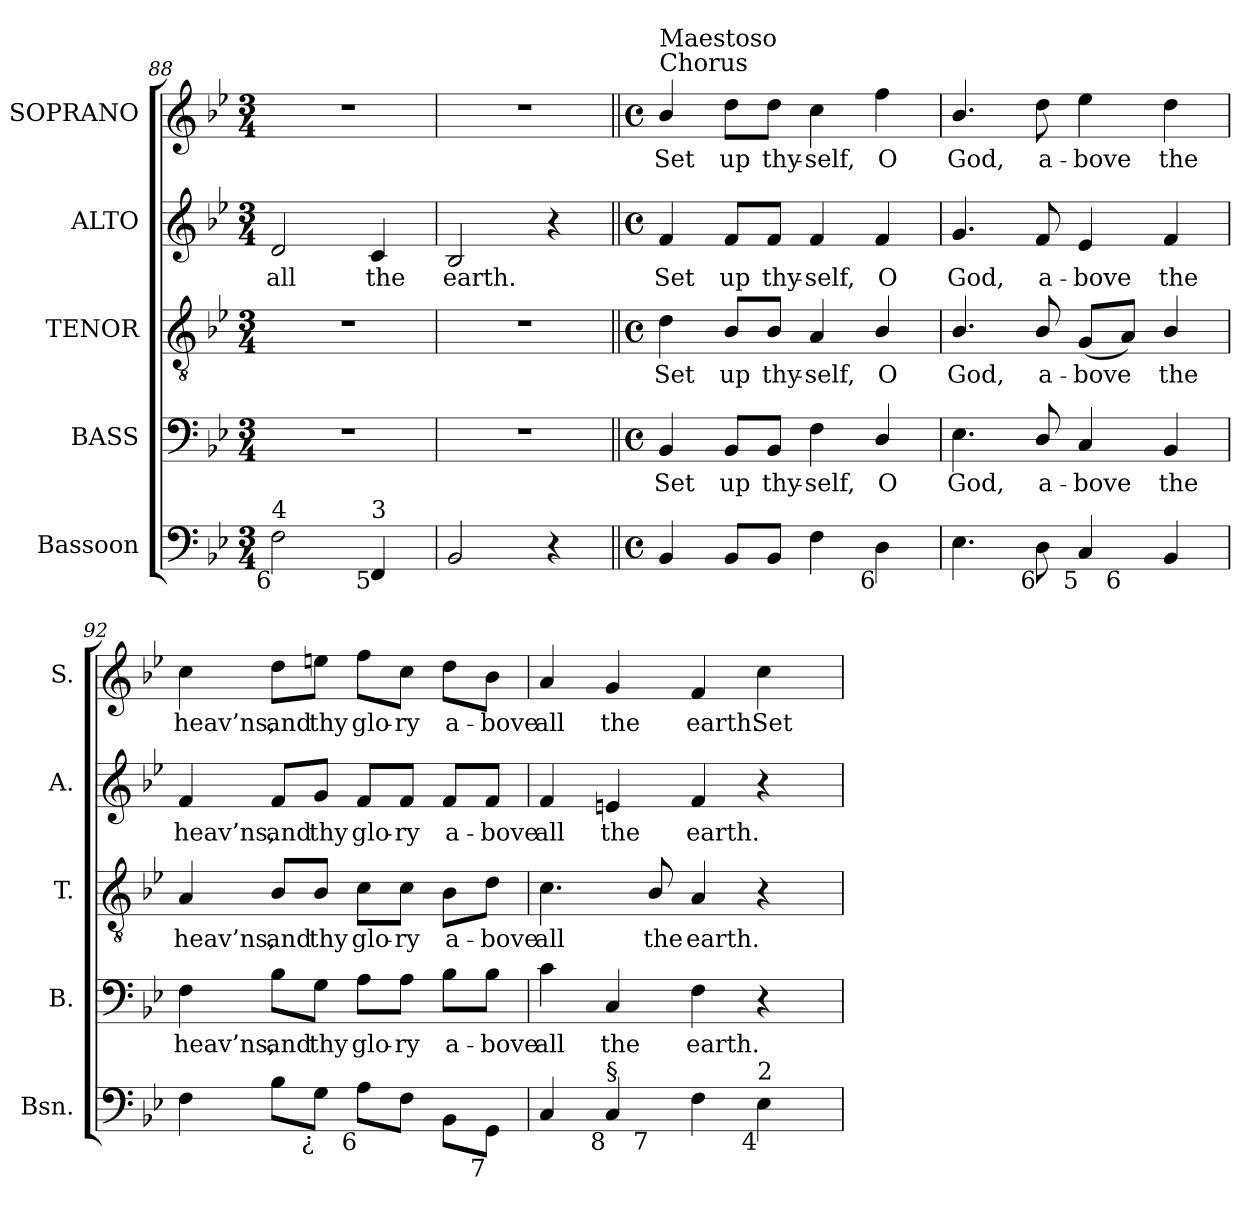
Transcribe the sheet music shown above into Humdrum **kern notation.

**kern	**kern	**text	**kern	**text	**kern	**text	**kern	**text
*part5	*part4	*part4	*part3	*part3	*part2	*part2	*part1	*part1
*staff5	*staff4	*staff4	*staff3	*staff3	*staff2	*staff2	*staff1	*staff1
*I"Bassoon	*I"BASS	*	*I"TENOR	*	*I"ALTO	*	*I"SOPRANO	*
*I'Bsn.	*I'B.	*	*I'T.	*	*I'A.	*	*I'S.	*
*clefF4	*clefF4	*	*clefGv2	*	*clefG2	*	*clefG2	*
*	*	*	*ITrd7c12	*	*	*	*	*
*k[b-e-]	*k[b-e-]	*	*k[b-e-]	*	*k[b-e-]	*	*k[b-e-]	*
*B-:	*B-:	*	*B-:	*	*B-:	*	*B-:	*
*M3/4	*M3/4	*	*M3/4	*	*M3/4	*	*M3/4	*
=88	=88	=88	=88	=88	=88	=88	=88	=88
!	!LO:N:vis=1	!	!LO:N:vis=1	!	!	!	!	!
!LO:TX:b:rj:t=6	!	!	!	!	!	!	!	!
!LO:TX:t=4	!	!	!	!	!	!	!	!
!	!	!	!	!	!	!LO:LY:b:color=#000000	!LO:N:vis=1	!
2Fi\	2.r	.	2.r	.	2di/	all	2.r	.
!LO:TX:b:rj:t=5	!	!	!	!	!	!	!	!
!LO:TX:t=3	!	!	!	!	!	!	!	!
!	!	!	!	!	!	!LO:LY:b:color=#000000	!	!
4FFi/	.	.	.	.	4ci/	the	.	.
=89	=89	=89	=89	=89	=89	=89	=89	=89
!	!LO:N:vis=1	!	!LO:N:vis=1	!	!	!	!	!
!	!	!	!	!	!	!LO:LY:b:color=#000000	!LO:N:vis=1	!
2BB-i/	2.r	.	2.r	.	2B-i/	earth.	2.r	.
4r	.	.	.	.	4r	.	.	.
!!LO:PB:g=z
=90||	=90||	=90||	=90||	=90||	=90||	=90||	=90||	=90||
*M4/4	*M4/4	*	*M4/4	*	*M4/4	*	*M4/4	*
*met(c)	*met(c)	*	*met(c)	*	*met(c)	*	*met(c)	*
!	!	!LO:LY:b:color=#000000	!	!	!	!	!	!
!	!	!	!	!LO:LY:b:color=#000000	!	!	!	!
!	!	!	!	!	!	!LO:LY:b:color=#000000	!	!
!	!	!	!	!	!	!	!LO:TX:a:t=Chorus	!
!	!	!	!	!	!	!	!LO:TX:t=Maestoso	!
!	!	!	!	!	!	!	!	!LO:LY:b:color=#000000
4BB-i/	4BB-i/	Set	4Di\	Set	4fi/	Set	4b-i/	Set
!	!	!LO:LY:b:color=#000000	!	!	!	!	!	!
!	!	!	!	!LO:LY:b:color=#000000	!	!	!	!
!	!	!	!	!	!	!LO:LY:b:color=#000000	!	!
!	!	!	!	!	!	!	!	!LO:LY:b:color=#000000
8BB-i/L	8BB-i/L	up	8BB-i/L	up	8fi/L	up	8ddi\L	up
!	!	!LO:LY:b:color=#000000	!	!	!	!	!	!
!	!	!	!	!LO:LY:b:color=#000000	!	!	!	!
!	!	!	!	!	!	!LO:LY:b:color=#000000	!	!
!	!	!	!	!	!	!	!	!LO:LY:b:color=#000000
8BB-i/J	8BB-i/J	thy-	8BB-i/J	thy-	8fi/J	thy-	8ddi\J	thy-
!	!	!LO:LY:b:color=#000000	!	!	!	!	!	!
!	!	!	!	!LO:LY:b:color=#000000	!	!	!	!
!	!	!	!	!	!	!LO:LY:b:color=#000000	!	!
!	!	!	!	!	!	!	!	!LO:LY:b:color=#000000
4Fi\	4Fi\	-self,	4AAi/	-self,	4fi/	-self,	4cci\	-self,
!	!	!LO:LY:b:color=#000000	!	!	!	!	!	!
!	!	!	!	!LO:LY:b:color=#000000	!	!	!	!
!	!	!	!	!	!	!LO:LY:b:color=#000000	!	!
!LO:TX:b:rj:t=6	!	!	!	!	!	!	!	!
!	!	!	!	!	!	!	!	!LO:LY:b:color=#000000
4Di\	4Di/	O	4BB-i/	O	4fi/	O	4ffi\	O
=91	=91	=91	=91	=91	=91	=91	=91	=91
!	!	!LO:LY:b:color=#000000	!	!	!	!	!	!
!	!	!	!	!LO:LY:b:color=#000000	!	!	!	!
!	!	!	!	!	!	!LO:LY:b:color=#000000	!	!
!	!	!	!	!	!	!	!	!LO:LY:b:color=#000000
*^	*	*	*	*	*	*	*	*
4.E-i\	2ryy	4.E-i\	God,	4.BB-i/	God,	4.gi/	God,	4.b-i/	God,
!	!	!	!LO:LY:b:color=#000000	!	!	!	!	!	!
!	!	!	!	!	!LO:LY:b:color=#000000	!	!	!	!
!	!	!	!	!	!	!	!LO:LY:b:color=#000000	!	!
!LO:TX:b:rj:t=6	!	!	!	!	!	!	!	!	!
!	!	!	!	!	!	!	!	!	!LO:LY:b:color=#000000
8Di\	.	8Di/	a-	8BB-i/	a-	8fi/	a-	8ddi\	a-
!	!	!	!LO:LY:b:color=#000000	!	!	!	!	!	!
!	!	!	!	!	!LO:LY:b:color=#000000	!	!	!	!
!	!	!	!	!	!	!	!LO:LY:b:color=#000000	!	!
!LO:TX:b:rj:t=5	!	!	!	!	!	!	!	!	!
!	!	!	!	!	!	!	!	!	!LO:LY:b:color=#000000
4Ci/	8ryy	4Ci/	-bove	(8GGi/L	-bove	4e-i/	-bove	4ee-i\	-bove
!	!LO:TX:b:rj:t=6	!	!	!	!	!	!	!	!
.	4.ryy	.	.	8AAi/J)	.	.	.	.	.
!	!	!	!LO:LY:b:color=#000000	!	!	!	!	!	!
!	!	!	!	!	!LO:LY:b:color=#000000	!	!	!	!
!	!	!	!	!	!	!	!LO:LY:b:color=#000000	!	!
!	!	!	!	!	!	!	!	!	!LO:LY:b:color=#000000
4BB-i/	.	4BB-i/	the	4BB-i/	the	4fi/	the	4ddi\	the
*v	*v	*	*	*	*	*	*	*	*
=92	=92	=92	=92	=92	=92	=92	=92	=92
*^	*	*	*	*	*	*	*	*
!	!	!	!LO:LY:b:color=#000000	!	!	!	!	!	!
*v	*v	*	*	*	*	*	*	*	*
*^	*	*	*	*	*	*	*	*
!	!	!	!	!	!LO:LY:b:color=#000000	!	!	!	!
*v	*v	*	*	*	*	*	*	*	*
*^	*	*	*	*	*	*	*	*
!	!	!	!	!	!	!	!LO:LY:b:color=#000000	!	!
*v	*v	*	*	*	*	*	*	*	*
*^	*	*	*	*	*	*	*	*
!	!	!	!	!	!	!	!	!	!LO:LY:b:color=#000000
*v	*v	*	*	*	*	*	*	*	*
4Fi\	4Fi\	heav’ns,	4AAi/	heav’ns,	4fi/	heav’ns,	4cci\	heav’ns,
!	!	!LO:LY:b:color=#000000	!	!	!	!	!	!
!	!	!	!	!LO:LY:b:color=#000000	!	!	!	!
!	!	!	!	!	!	!LO:LY:b:color=#000000	!	!
!	!	!	!	!	!	!	!	!LO:LY:b:color=#000000
8B-i\L	8B-i\L	and	8BB-i/L	and	8fi/L	and	8ddi\L	and
!	!	!LO:LY:b:color=#000000	!	!	!	!	!	!
!	!	!	!	!LO:LY:b:color=#000000	!	!	!	!
!	!	!	!	!	!	!LO:LY:b:color=#000000	!	!
!LO:TX:b:rj:t=¿	!	!	!	!	!	!	!	!
!	!	!	!	!	!	!	!	!LO:LY:b:color=#000000
8Gi\J	8Gi\J	thy	8BB-i/J	thy	8gi/J	thy	8eeni\J	thy
!	!	!LO:LY:b:color=#000000	!	!	!	!	!	!
!	!	!	!	!LO:LY:b:color=#000000	!	!	!	!
!	!	!	!	!	!	!LO:LY:b:color=#000000	!	!
!LO:TX:b:rj:t=6	!	!	!	!	!	!	!	!
!	!	!	!	!	!	!	!	!LO:LY:b:color=#000000
8Ai\L	8Ai\L	glo-	8Ci\L	glo-	8fi/L	glo-	8ffi\L	glo-
!	!	!LO:LY:b:color=#000000	!	!	!	!	!	!
!	!	!	!	!LO:LY:b:color=#000000	!	!	!	!
!	!	!	!	!	!	!LO:LY:b:color=#000000	!	!
!	!	!	!	!	!	!	!	!LO:LY:b:color=#000000
8Fi\J	8Ai\J	-ry	8Ci\J	-ry	8fi/J	-ry	8cci\J	-ry
!	!	!LO:LY:b:color=#000000	!	!	!	!	!	!
!	!	!	!	!LO:LY:b:color=#000000	!	!	!	!
!	!	!	!	!	!	!LO:LY:b:color=#000000	!	!
!	!	!	!	!	!	!	!	!LO:LY:b:color=#000000
8BB-i\L	8B-i\L	a-	8BB-i\L	a-	8fi/L	a-	8ddi\L	a-
!	!	!LO:LY:b:color=#000000	!	!	!	!	!	!
!	!	!	!	!LO:LY:b:color=#000000	!	!	!	!
!	!	!	!	!	!	!LO:LY:b:color=#000000	!	!
!LO:TX:b:rj:t=7	!	!	!	!	!	!	!	!
!	!	!	!	!	!	!	!	!LO:LY:b:color=#000000
8GGi\J	8B-i\J	-bove	8Di\J	-bove	8fi/J	-bove	8b-i\J	-bove
=93	=93	=93	=93	=93	=93	=93	=93	=93
!	!	!LO:LY:b:color=#000000	!	!	!	!	!	!
!	!	!	!	!LO:LY:b:color=#000000	!	!	!	!
!	!	!	!	!	!	!LO:LY:b:color=#000000	!	!
!LO:TX:b:rj:t=6	!	!	!	!	!	!	!	!
!LO:TX:t=4	!	!	!	!	!	!	!	!
!	!	!	!	!	!	!	!	!LO:LY:b:color=#000000
*^	*	*	*	*	*	*	*	*
4Ci/	4.ryy	4ci\	all	4.Ci\	all	4fi/	all	4ai/	all
!	!	!	!LO:LY:b:color=#000000	!	!	!	!	!	!
!	!	!	!	!	!	!	!LO:LY:b:color=#000000	!	!
!LO:TX:b:rj:t=8	!	!	!	!	!	!	!	!	!
!LO:TX:t=§	!	!	!	!	!	!	!	!	!
!	!	!	!	!	!	!	!	!	!LO:LY:b:color=#000000
4Ci/	.	4Ci/	the	.	.	4eni/	the	4gi/	the
!	!LO:TX:b:rj:t=7	!	!	!	!	!	!	!	!
!	!	!	!	!	!LO:LY:b:color=#000000	!	!	!	!
.	2ryy	.	.	8BB-i/	the	.	.	.	.
!	!	!	!LO:LY:b:color=#000000	!	!	!	!	!	!
!	!	!	!	!	!LO:LY:b:color=#000000	!	!	!	!
!	!	!	!	!	!	!	!LO:LY:b:color=#000000	!	!
!	!	!	!	!	!	!	!	!	!LO:LY:b:color=#000000
4Fi\	.	4Fi\	earth.	4AAi/	earth.	4fi/	earth.	4fi/	earth.
!LO:TX:b:rj:t=4	!	!	!	!	!	!	!	!	!
!LO:TX:t=2	!	!	!	!	!	!	!	!	!
!	!	!	!	!	!	!	!	!	!LO:LY:b:color=#000000
4E-i\	.	4r	.	4r	.	4r	.	4cci\	Set
.	8ryy	.	.	.	.	.	.	.	.
*v	*v	*	*	*	*	*	*	*	*
=	=	=	=	=	=	=	=	=
*-	*-	*-	*-	*-	*-	*-	*-	*-
